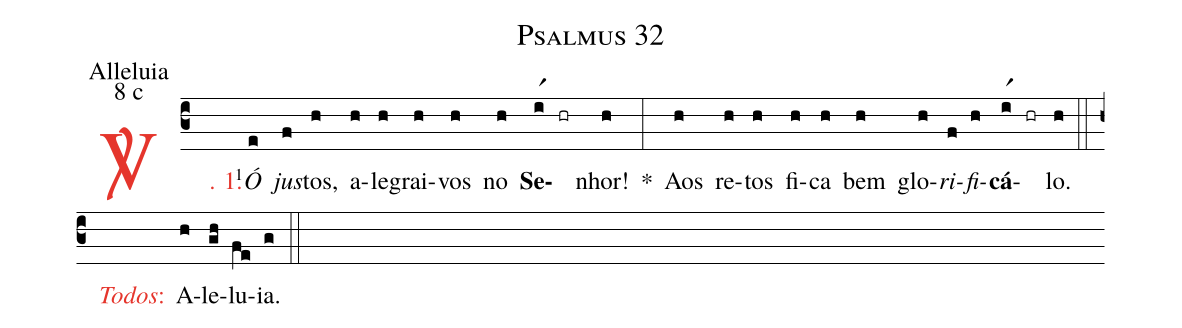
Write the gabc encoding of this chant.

name: Psalmus 32;
office-part: Alleluia;
mode: 8;
mode-differentia: c;
%%
(c3)

<c><sp>V/</sp>. 1.</c>() <v>\VSup{1}</v><i>Ó</i>(e) <i>jus</i>(f)tos,(h) a(h)le(h)grai-(h)vos(h) no(h) <b>Se</b>(ir1)(hr)nhor!(h) *(:) Aos(h) re(h)tos(h) fi(h)ca(h) bem(h) glo(h)<i>ri</i>(f)<i>fi</i>(h)<b>cá</b>-(ir1)(hr)lo.(h)

(::)

<nlba><c><i>Todos</i>:</c>() A</nlba>(h)le(gh)lu(fe)ia.(g)

(::)
